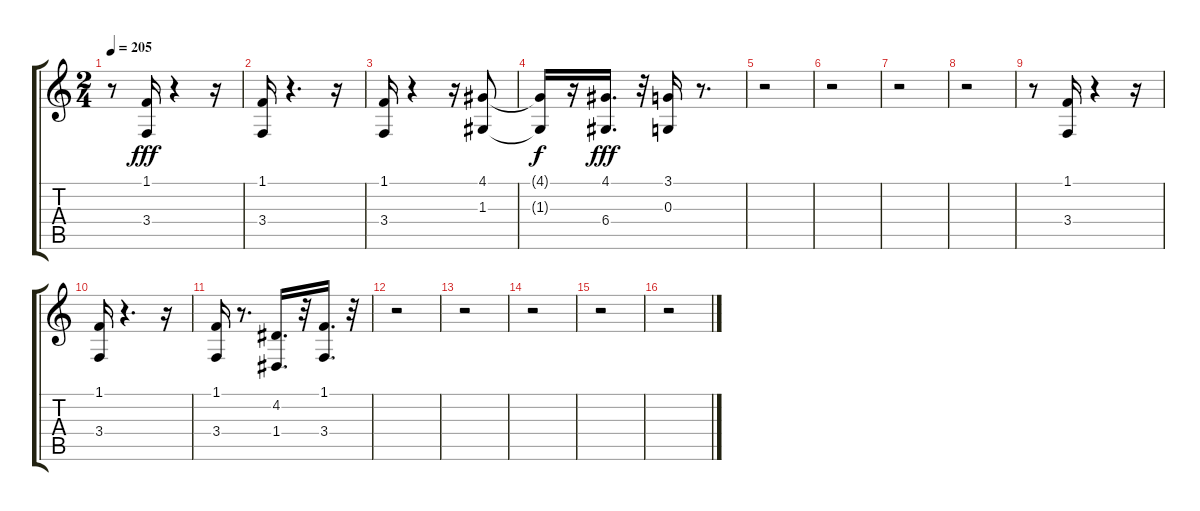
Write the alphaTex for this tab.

\track "" {instrument altosax}
\staff {score tabs}
\tuning (E4 B3 G3 D3 A2 E2) {hide}
\ts (2 4)
\tempo 205
\clef g2
\ks c
r.8{dy fff} (1.1 3.4).16 r.4 r.16 |
(1.1 3.4).16 r.4{d} r.16 |
(1.1 3.4).16 r.4 r.16 (4.1 1.3).8 |
(4.1{t} 1.3{t}).16{dy f} r.16 (4.1 6.4).16{d dy fff} r.32 (3.1 0.3).16 r.8{d} |
r.2 |
r.2 |
r.2 |
r.2 |
r.8 (1.1 3.4).16 r.4 r.16 |
(1.1 3.4).16 r.4{d} r.16 |
(1.1 3.4).16 r.8{d} (4.2 1.4).16{d} r.32 (1.1 3.4).16{d} r.32 |
r.2 |
r.2 |
r.2 |
r.2 |
r.2
